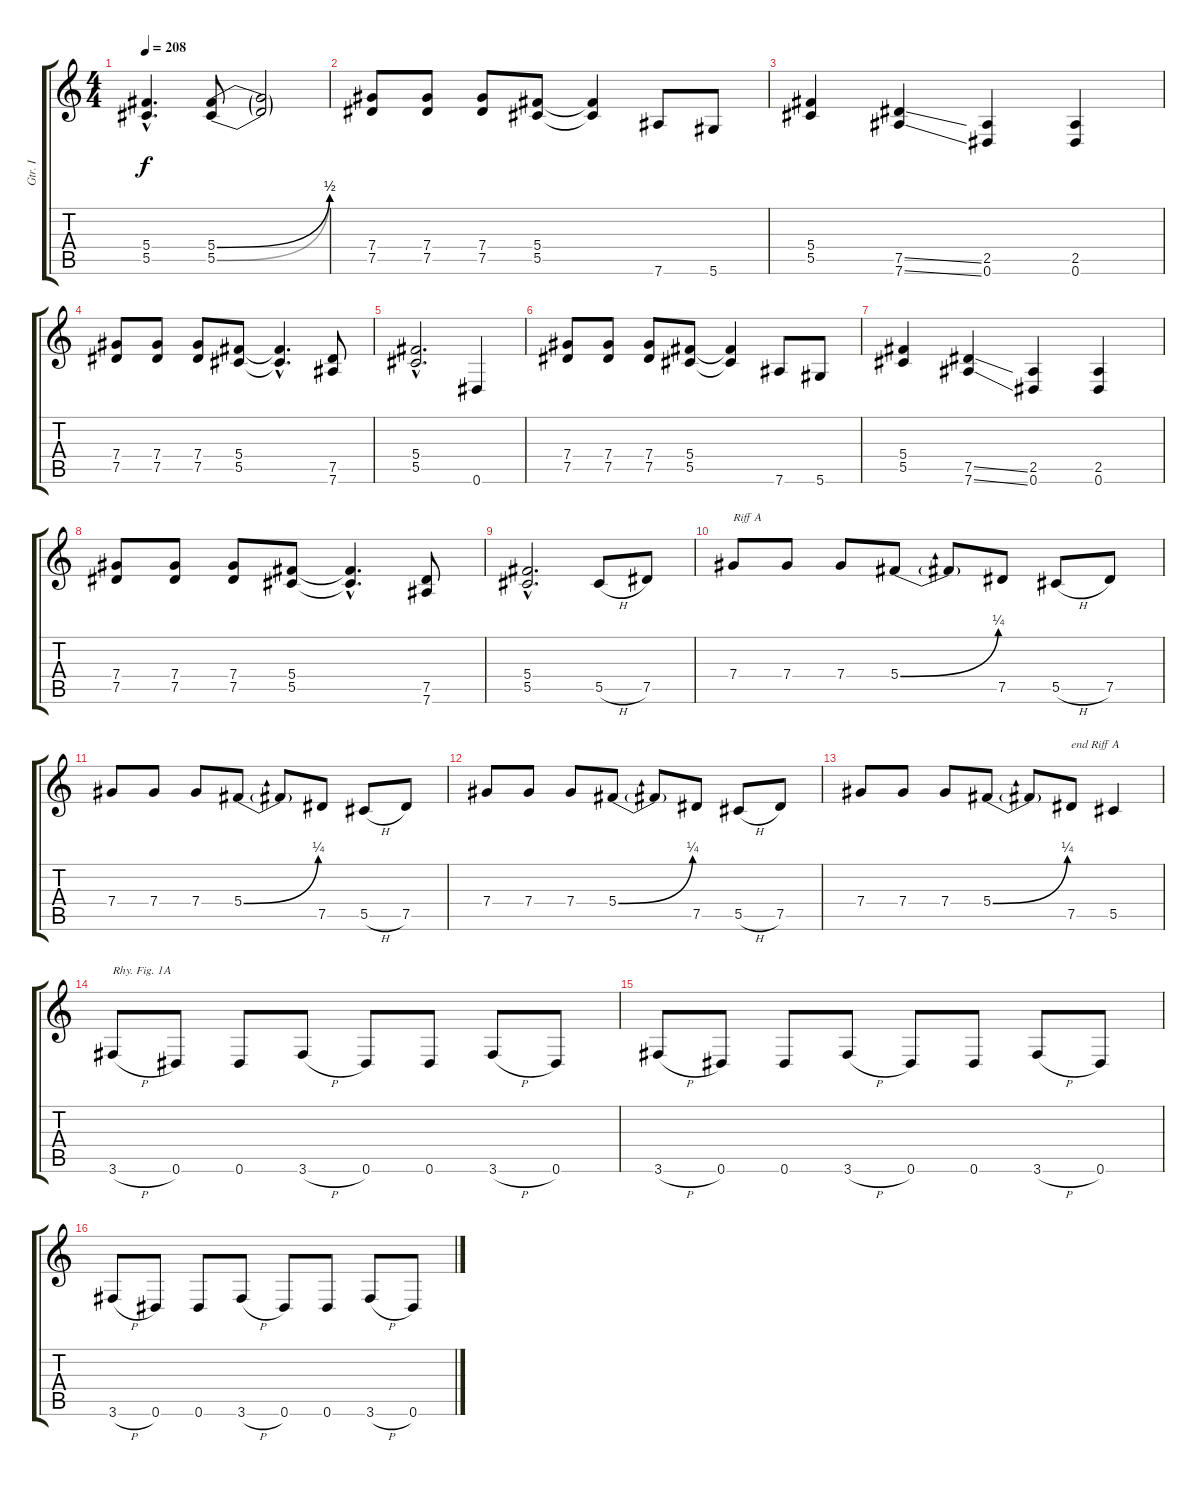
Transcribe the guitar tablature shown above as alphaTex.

\track ("Gtr. I" "Gtr. I") {instrument distortionguitar}
\staff {score tabs}
\tuning (Eb4 Bb3 Gb3 Db3 Ab2 Eb2) {hide}
\ts (4 4)
\tempo 208
\clef g2
\ks c
(5.4{hac} 5.5{hac}).4{d dy f} (5.4{be (bend 0 0 60 2)} 5.5{be (bend 0 0 60 2)}).8 (5.4{t} 5.5{t}).2 |
(7.4 7.5).8 (7.4 7.5).8 (7.4 7.5).8 (5.4 5.5).8 (5.4{t} 5.5{t}).4 7.6.8 5.6.8 |
(5.4 5.5).4 (7.5{ss} 7.6{ss}).4 (2.5 0.6).4 (2.5 0.6).4 |
(7.4 7.5).8 (7.4 7.5).8 (7.4 7.5).8 (5.4 5.5).8 (5.4{hac t} 5.5{hac t}).4{d} (7.5 7.6).8 |
(5.4{hac} 5.5{hac}).2{d} 0.6.4 |
(7.4 7.5).8 (7.4 7.5).8 (7.4 7.5).8 (5.4 5.5).8 (5.4{t} 5.5{t}).4 7.6.8 5.6.8 |
(5.4 5.5).4 (7.5{ss} 7.6{ss}).4 (2.5 0.6).4 (2.5 0.6).4 |
(7.4 7.5).8 (7.4 7.5).8 (7.4 7.5).8 (5.4 5.5).8 (5.4{hac t} 5.5{hac t}).4{d} (7.5 7.6).8 |
(5.4{hac} 5.5{hac}).2{d} 5.5{h}.8 7.5.8 |
7.4.8{txt "Riff A"} 7.4.8 7.4.8 5.4{be (bend 0 0 60 1)}.8 5.4{t}.8 7.5.8 5.5{h}.8 7.5.8 |
7.4.8 7.4.8 7.4.8 5.4{be (bend 0 0 60 1)}.8 5.4{t}.8 7.5.8 5.5{h}.8 7.5.8 |
7.4.8 7.4.8 7.4.8 5.4{be (bend 0 0 60 1)}.8 5.4{t}.8 7.5.8 5.5{h}.8 7.5.8 |
7.4.8 7.4.8 7.4.8 5.4{be (bend 0 0 60 1)}.8 5.4{t}.8 7.5.8{txt "end Riff A"} 5.5.4 |
3.6{h}.8{txt "Rhy. Fig. 1A"} 0.6.8 0.6.8 3.6{h}.8 0.6.8 0.6.8 3.6{h}.8 0.6.8 |
3.6{h}.8 0.6.8 0.6.8 3.6{h}.8 0.6.8 0.6.8 3.6{h}.8 0.6.8 |
3.6{h}.8 0.6.8 0.6.8 3.6{h}.8 0.6.8 0.6.8 3.6{h}.8 0.6.8
